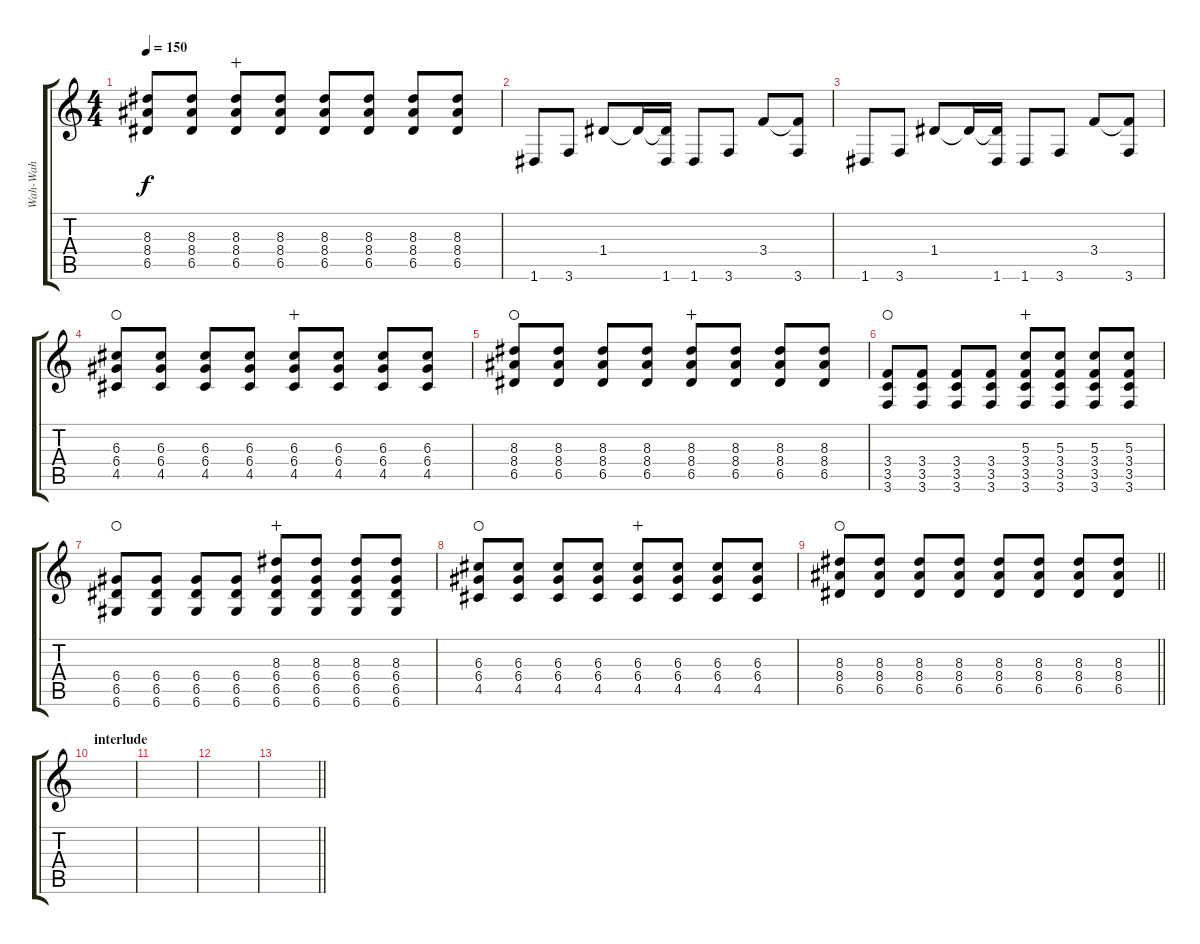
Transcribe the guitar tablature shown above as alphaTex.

\track ("Wah-Wah" "Wah-Wah") {instrument distortionguitar}
\staff {score tabs}
\tuning (E4 B3 G3 D3 A2 D2) {hide}
\ts (4 4)
\tempo 150
\clef g2
\ks c
(8.3 8.4 6.5).8{dy f} (8.3 8.4 6.5).8 (8.3 8.4 6.5).8{wahc} (8.3 8.4 6.5).8 (8.3 8.4 6.5).8 (8.3 8.4 6.5).8 (8.3 8.4 6.5).8 (8.3 8.4 6.5).8 |
1.6.8 3.6.8 1.4.8 1.4{t}.16 (1.4{t} 1.6).16 1.6.8 3.6.8 3.4.8 (3.4{t} 3.6).8 |
1.6.8 3.6.8 1.4.8 1.4{t}.16 (1.4{t} 1.6).16 1.6.8 3.6.8 3.4.8 (3.4{t} 3.6).8 |
(6.3 6.4 4.5).8{waho} (6.3 6.4 4.5).8 (6.3 6.4 4.5).8 (6.3 6.4 4.5).8 (6.3 6.4 4.5).8{wahc} (6.3 6.4 4.5).8 (6.3 6.4 4.5).8 (6.3 6.4 4.5).8 |
(8.3 8.4 6.5).8{waho} (8.3 8.4 6.5).8 (8.3 8.4 6.5).8 (8.3 8.4 6.5).8 (8.3 8.4 6.5).8{wahc} (8.3 8.4 6.5).8 (8.3 8.4 6.5).8 (8.3 8.4 6.5).8 |
(3.4 3.5 3.6).8{waho} (3.4 3.5 3.6).8 (3.4 3.5 3.6).8 (3.4 3.5 3.6).8 (5.3 3.4 3.5 3.6).8{wahc} (5.3 3.4 3.5 3.6).8 (5.3 3.4 3.5 3.6).8 (5.3 3.4 3.5 3.6).8 |
(6.4 6.5 6.6).8{waho} (6.4 6.5 6.6).8 (6.4 6.5 6.6).8 (6.4 6.5 6.6).8 (8.3 6.4 6.5 6.6).8{wahc} (8.3 6.4 6.5 6.6).8 (8.3 6.4 6.5 6.6).8 (8.3 6.4 6.5 6.6).8 |
(6.3 6.4 4.5).8{waho} (6.3 6.4 4.5).8 (6.3 6.4 4.5).8 (6.3 6.4 4.5).8 (6.3 6.4 4.5).8{wahc} (6.3 6.4 4.5).8 (6.3 6.4 4.5).8 (6.3 6.4 4.5).8 |
\barLineRight lightlight
(8.3 8.4 6.5).8{waho} (8.3 8.4 6.5).8 (8.3 8.4 6.5).8 (8.3 8.4 6.5).8 (8.3 8.4 6.5).8 (8.3 8.4 6.5).8 (8.3 8.4 6.5).8 (8.3 8.4 6.5).8 |
\section ("" "interlude")
|
|
|
\barLineRight lightlight
